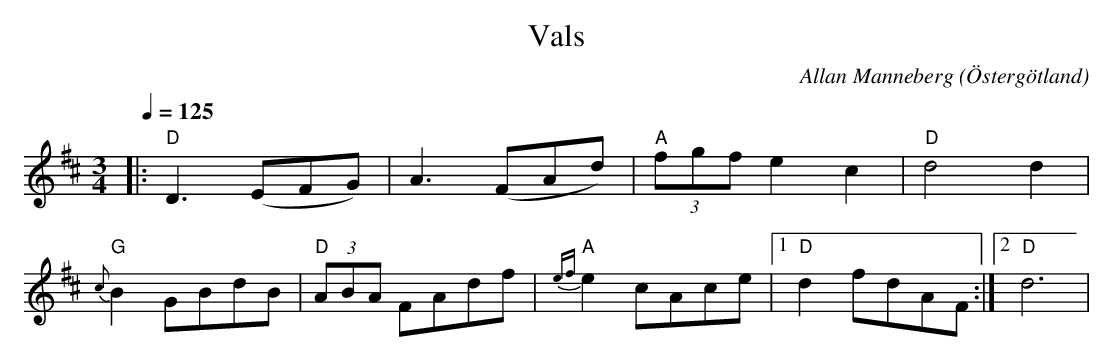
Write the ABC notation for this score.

X:1
T:Vals
O:Östergötland
C:Allan Manneberg
Q:1/4=125
M: 3/4
L: 1/8
K: D
|: "D"D3(EFG) | A3(FAd) |"A" (3fgf e2 c2|"D" d4 d2|
"G" {c}B2 GBdB| "D" (3ABA FAdf | "A" {ef}e2 cAce|1"D" d2 fdAF:|2"D" d6 |
:|
